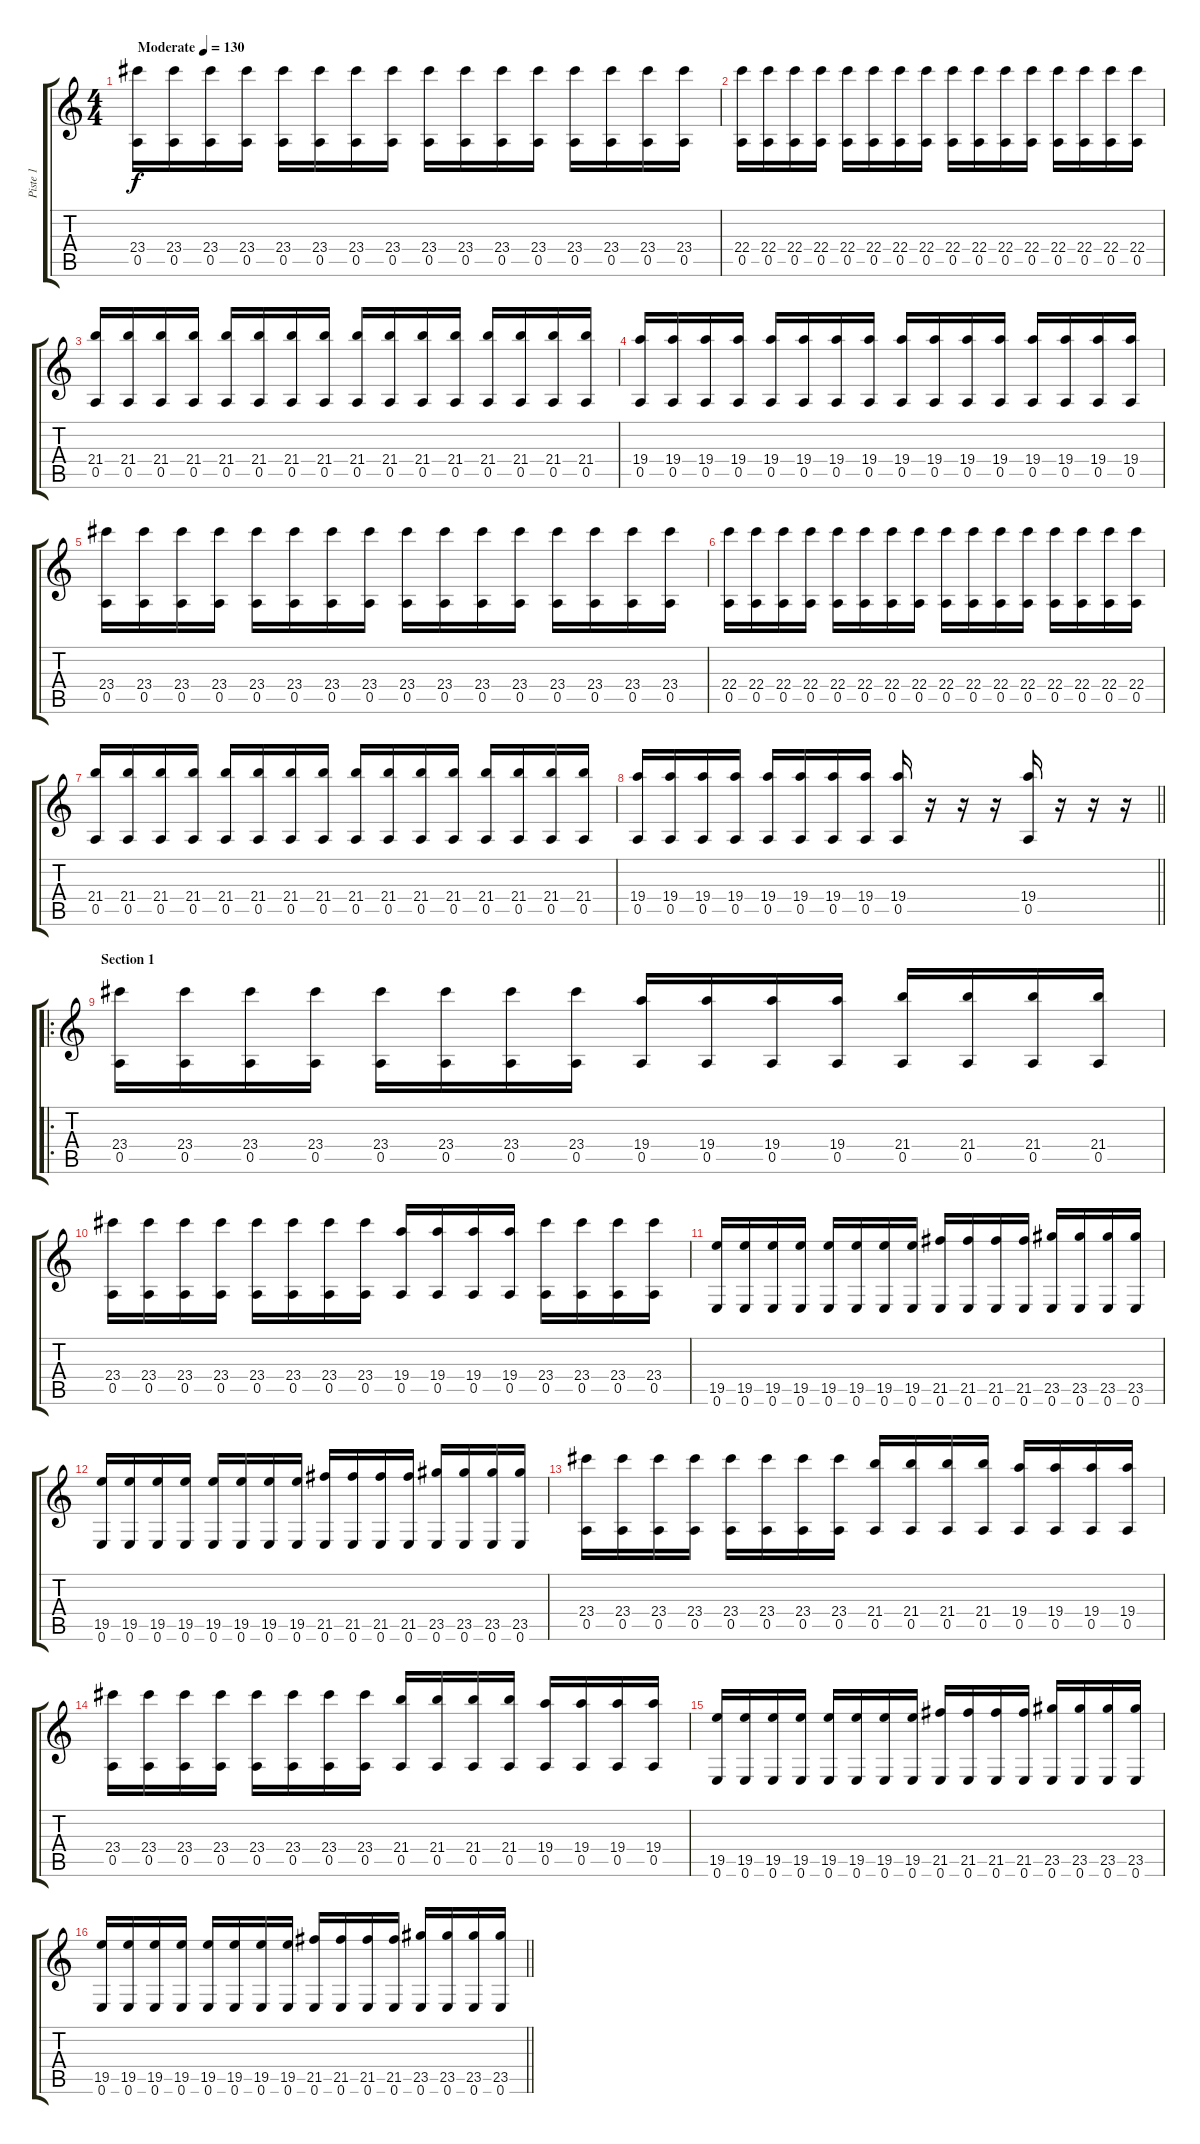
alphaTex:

\track ("Piste 1" "Piste 1") {instrument distortionguitar}
\staff {score tabs}
\tuning (E4 B3 G3 D3 A2 E2) {hide}
\ts (4 4)
\tempo (130 "Moderate")
\clef g2
\ks c
(23.4 0.5).16{dy f instrument distortionguitar} (23.4 0.5).16 (23.4 0.5).16 (23.4 0.5).16 (23.4 0.5).16 (23.4 0.5).16 (23.4 0.5).16 (23.4 0.5).16 (23.4 0.5).16 (23.4 0.5).16 (23.4 0.5).16 (23.4 0.5).16 (23.4 0.5).16 (23.4 0.5).16 (23.4 0.5).16 (23.4 0.5).16 |
(22.4 0.5).16 (22.4 0.5).16 (22.4 0.5).16 (22.4 0.5).16 (22.4 0.5).16 (22.4 0.5).16 (22.4 0.5).16 (22.4 0.5).16 (22.4 0.5).16 (22.4 0.5).16 (22.4 0.5).16 (22.4 0.5).16 (22.4 0.5).16 (22.4 0.5).16 (22.4 0.5).16 (22.4 0.5).16 |
(21.4 0.5).16 (21.4 0.5).16 (21.4 0.5).16 (21.4 0.5).16 (21.4 0.5).16 (21.4 0.5).16 (21.4 0.5).16 (21.4 0.5).16 (21.4 0.5).16 (21.4 0.5).16 (21.4 0.5).16 (21.4 0.5).16 (21.4 0.5).16 (21.4 0.5).16 (21.4 0.5).16 (21.4 0.5).16 |
(19.4 0.5).16 (19.4 0.5).16 (19.4 0.5).16 (19.4 0.5).16 (19.4 0.5).16 (19.4 0.5).16 (19.4 0.5).16 (19.4 0.5).16 (19.4 0.5).16 (19.4 0.5).16 (19.4 0.5).16 (19.4 0.5).16 (19.4 0.5).16 (19.4 0.5).16 (19.4 0.5).16 (19.4 0.5).16 |
(23.4 0.5).16 (23.4 0.5).16 (23.4 0.5).16 (23.4 0.5).16 (23.4 0.5).16 (23.4 0.5).16 (23.4 0.5).16 (23.4 0.5).16 (23.4 0.5).16 (23.4 0.5).16 (23.4 0.5).16 (23.4 0.5).16 (23.4 0.5).16 (23.4 0.5).16 (23.4 0.5).16 (23.4 0.5).16 |
(22.4 0.5).16 (22.4 0.5).16 (22.4 0.5).16 (22.4 0.5).16 (22.4 0.5).16 (22.4 0.5).16 (22.4 0.5).16 (22.4 0.5).16 (22.4 0.5).16 (22.4 0.5).16 (22.4 0.5).16 (22.4 0.5).16 (22.4 0.5).16 (22.4 0.5).16 (22.4 0.5).16 (22.4 0.5).16 |
(21.4 0.5).16 (21.4 0.5).16 (21.4 0.5).16 (21.4 0.5).16 (21.4 0.5).16 (21.4 0.5).16 (21.4 0.5).16 (21.4 0.5).16 (21.4 0.5).16 (21.4 0.5).16 (21.4 0.5).16 (21.4 0.5).16 (21.4 0.5).16 (21.4 0.5).16 (21.4 0.5).16 (21.4 0.5).16 |
\barLineRight lightlight
(19.4 0.5).16 (19.4 0.5).16 (19.4 0.5).16 (19.4 0.5).16 (19.4 0.5).16 (19.4 0.5).16 (19.4 0.5).16 (19.4 0.5).16 (19.4 0.5).16 r.16 r.16 r.16 (19.4 0.5).16 r.16 r.16 r.16 |
\ro
\section ("" "Section 1")
(23.4 0.5).16 (23.4 0.5).16 (23.4 0.5).16 (23.4 0.5).16 (23.4 0.5).16 (23.4 0.5).16 (23.4 0.5).16 (23.4 0.5).16 (19.4 0.5).16 (19.4 0.5).16 (19.4 0.5).16 (19.4 0.5).16 (21.4 0.5).16 (21.4 0.5).16 (21.4 0.5).16 (21.4 0.5).16 |
(23.4 0.5).16 (23.4 0.5).16 (23.4 0.5).16 (23.4 0.5).16 (23.4 0.5).16 (23.4 0.5).16 (23.4 0.5).16 (23.4 0.5).16 (19.4 0.5).16 (19.4 0.5).16 (19.4 0.5).16 (19.4 0.5).16 (23.4 0.5).16 (23.4 0.5).16 (23.4 0.5).16 (23.4 0.5).16 |
(19.5 0.6).16 (19.5 0.6).16 (19.5 0.6).16 (19.5 0.6).16 (19.5 0.6).16 (19.5 0.6).16 (19.5 0.6).16 (19.5 0.6).16 (21.5 0.6).16 (21.5 0.6).16 (21.5 0.6).16 (21.5 0.6).16 (23.5 0.6).16 (23.5 0.6).16 (23.5 0.6).16 (23.5 0.6).16 |
(19.5 0.6).16 (19.5 0.6).16 (19.5 0.6).16 (19.5 0.6).16 (19.5 0.6).16 (19.5 0.6).16 (19.5 0.6).16 (19.5 0.6).16 (21.5 0.6).16 (21.5 0.6).16 (21.5 0.6).16 (21.5 0.6).16 (23.5 0.6).16 (23.5 0.6).16 (23.5 0.6).16 (23.5 0.6).16 |
(23.4 0.5).16 (23.4 0.5).16 (23.4 0.5).16 (23.4 0.5).16 (23.4 0.5).16 (23.4 0.5).16 (23.4 0.5).16 (23.4 0.5).16 (21.4 0.5).16 (21.4 0.5).16 (21.4 0.5).16 (21.4 0.5).16 (19.4 0.5).16 (19.4 0.5).16 (19.4 0.5).16 (19.4 0.5).16 |
(23.4 0.5).16 (23.4 0.5).16 (23.4 0.5).16 (23.4 0.5).16 (23.4 0.5).16 (23.4 0.5).16 (23.4 0.5).16 (23.4 0.5).16 (21.4 0.5).16 (21.4 0.5).16 (21.4 0.5).16 (21.4 0.5).16 (19.4 0.5).16 (19.4 0.5).16 (19.4 0.5).16 (19.4 0.5).16 |
(19.5 0.6).16 (19.5 0.6).16 (19.5 0.6).16 (19.5 0.6).16 (19.5 0.6).16 (19.5 0.6).16 (19.5 0.6).16 (19.5 0.6).16 (21.5 0.6).16 (21.5 0.6).16 (21.5 0.6).16 (21.5 0.6).16 (23.5 0.6).16 (23.5 0.6).16 (23.5 0.6).16 (23.5 0.6).16 |
\barLineRight lightlight
(19.5 0.6).16 (19.5 0.6).16 (19.5 0.6).16 (19.5 0.6).16 (19.5 0.6).16 (19.5 0.6).16 (19.5 0.6).16 (19.5 0.6).16 (21.5 0.6).16 (21.5 0.6).16 (21.5 0.6).16 (21.5 0.6).16 (23.5 0.6).16 (23.5 0.6).16 (23.5 0.6).16 (23.5 0.6).16
